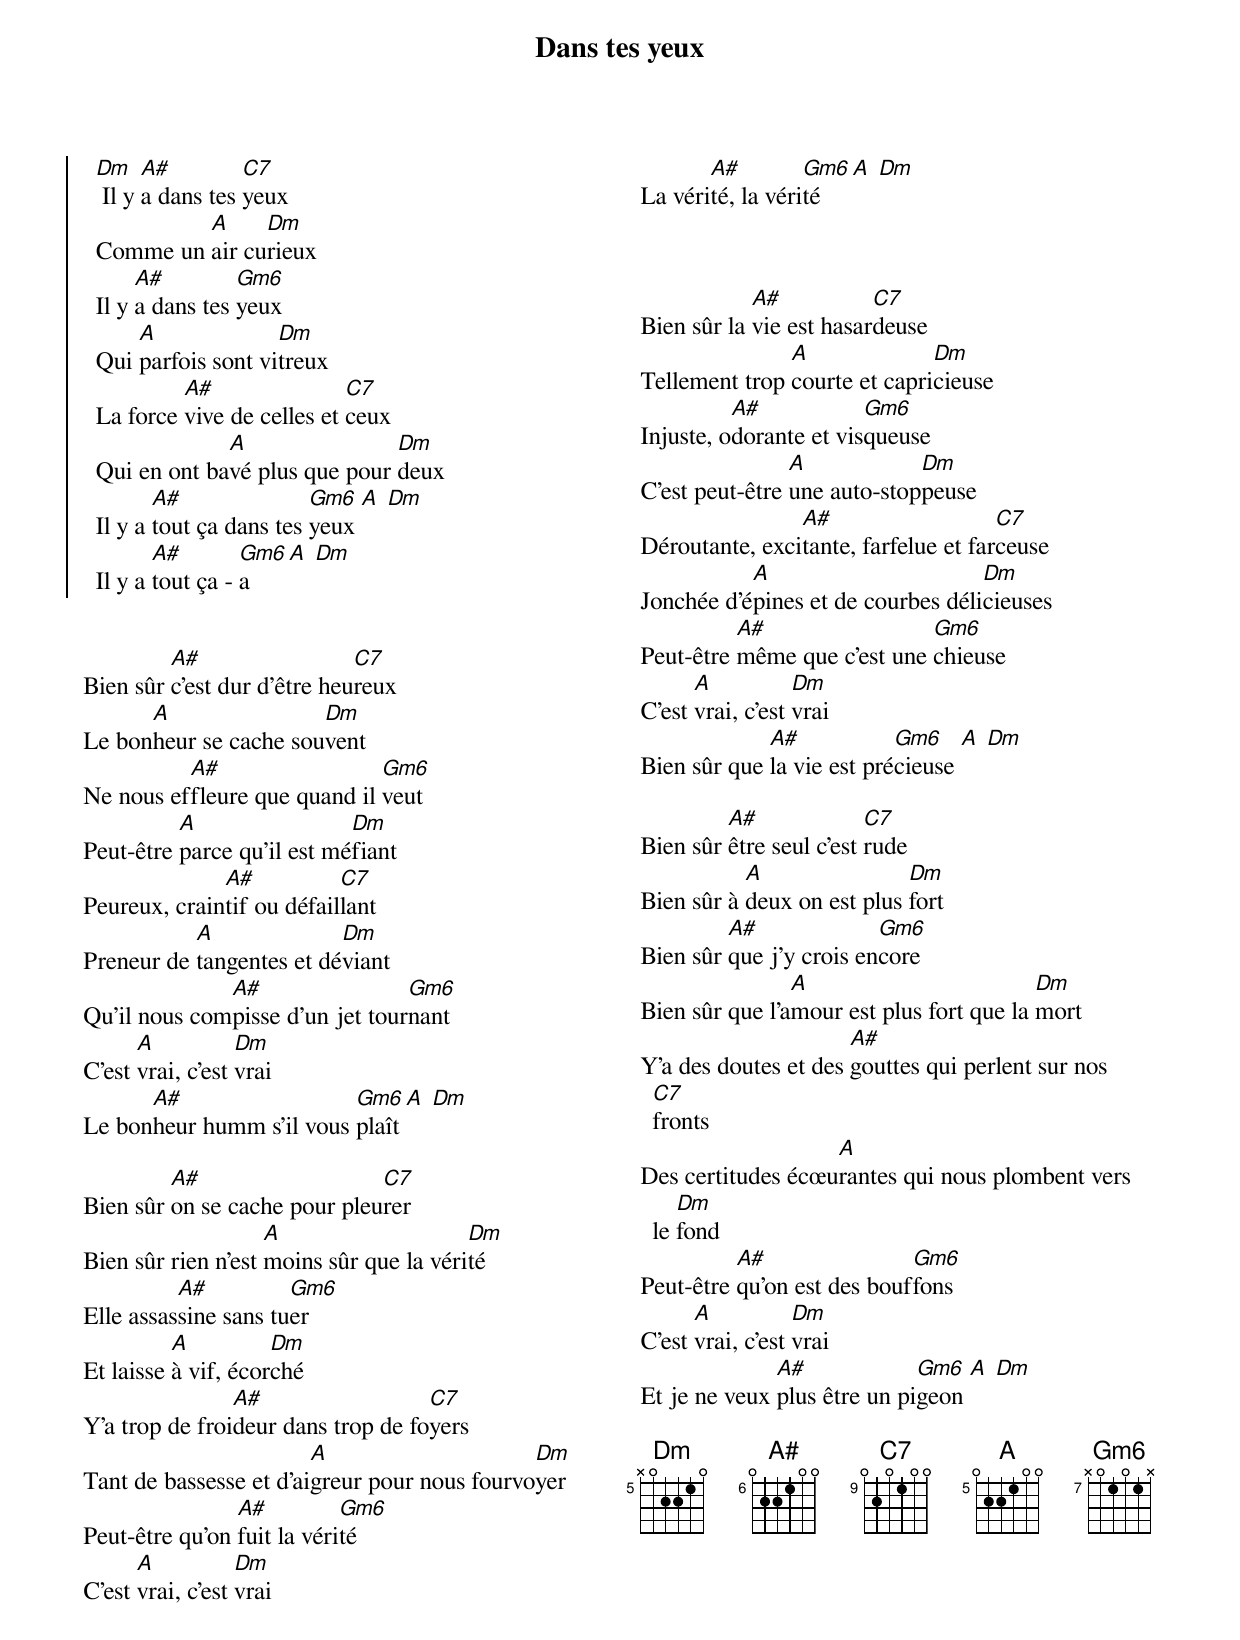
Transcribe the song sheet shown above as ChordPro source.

{title: Dans tes yeux}
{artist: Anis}
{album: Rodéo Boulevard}
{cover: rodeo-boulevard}
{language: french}
{columns: 2}
{define: Dm base-fret 5 frets X 0 2 2 1 0}
{define: A# base-fret 6 frets 0 2 2 1 0 0}
{define: C7 base-fret 9 frets 0 2 0 1 0 0}
{define: A base-fret 5 frets 0 2 2 1 0 0}
{define: Gm6 base-fret 7 frets X 0 1 0 1 X}
{define: Dm frets 2 2 1 2}
{define: A# base-fret 1 frets 2 1 0 0}
{define: C7 frets 0 0 0 1}
{define: A frets 2 1 0 0}
{define: Gm6 frets 0 2 0 1}

{start_of_chorus}
  [Dm] Il y [A#]a dans tes [C7]yeux
  Comme un [A]air cu[Dm]rieux
  Il y [A#]a dans tes [Gm6]yeux
  Qui [A]parfois sont vi[Dm]treux
  La force [A#]vive de celles et [C7]ceux
  Qui en ont ba[A]vé plus que pour [Dm]deux
  Il y a [A#]tout ça dans tes [Gm6]yeux [A] [Dm]
  Il y a [A#]tout ça - [Gm6]a [A] [Dm]
{end_of_chorus}


Bien sûr [A#]c'est dur d'être heu[C7]reux
Le bon[A]heur se cache sou[Dm]vent
Ne nous ef[A#]fleure que quand il [Gm6]veut
Peut-être [A]parce qu'il est mé[Dm]fiant
Peureux, crain[A#]tif ou défail[C7]lant
Preneur de [A]tangentes et dé[Dm]viant
Qu'il nous com[A#]pisse d'un jet tour[Gm6]nant
C'est [A]vrai, c'est [Dm]vrai
Le bon[A#]heur humm s'il vous [Gm6]plaît [A] [Dm]

Bien sûr [A#]on se cache pour pleu[C7]rer
Bien sûr rien n'est [A]moins sûr que la véri[Dm]té
Elle assas[A#]sine sans tu[Gm6]er
Et laisse [A]à vif, écor[Dm]ché
Y'a trop de froi[A#]deur dans trop de fo[C7]yers
Tant de bassesse et d'ai[A]greur pour nous fourvo[Dm]yer
Peut-être qu'on [A#]fuit la véri[Gm6]té
C'est [A]vrai, c'est [Dm]vrai
La véri[A#]té, la véri[Gm6]té [A] [Dm]

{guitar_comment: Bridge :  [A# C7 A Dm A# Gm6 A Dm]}


Bien sûr la [A#]vie est hasar[C7]deuse
Tellement trop [A]courte et capri[Dm]cieuse
Injuste, o[A#]dorante et vis[Gm6]queuse
C'est peut-être [A]une auto-stop[Dm]peuse
Déroutante, exci[A#]tante, farfelue et far[C7]ceuse
Jonchée d'é[A]pines et de courbes déli[Dm]cieuses
Peut-être [A#]même que c'est une [Gm6]chieuse
C'est [A]vrai, c'est [Dm]vrai
Bien sûr que [A#]la vie est pré[Gm6]cieuse [A] [Dm]

Bien sûr [A#]être seul c'est [C7]rude
Bien sûr à [A]deux on est plus [Dm]fort
Bien sûr [A#]que j'y crois en[Gm6]core
Bien sûr que l'a[A]mour est plus fort que la [Dm]mort
Y'a des doutes et des [A#]gouttes qui perlent sur nos [C7]fronts
Des certitudes écœu[A]rantes qui nous plombent vers le [Dm]fond
Peut-être [A#]qu'on est des bouf[Gm6]fons
C'est [A]vrai, c'est [Dm]vrai
Et je ne veux [A#]plus être un pi[Gm6]geon [A] [Dm]

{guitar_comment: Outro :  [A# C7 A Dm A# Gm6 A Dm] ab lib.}
